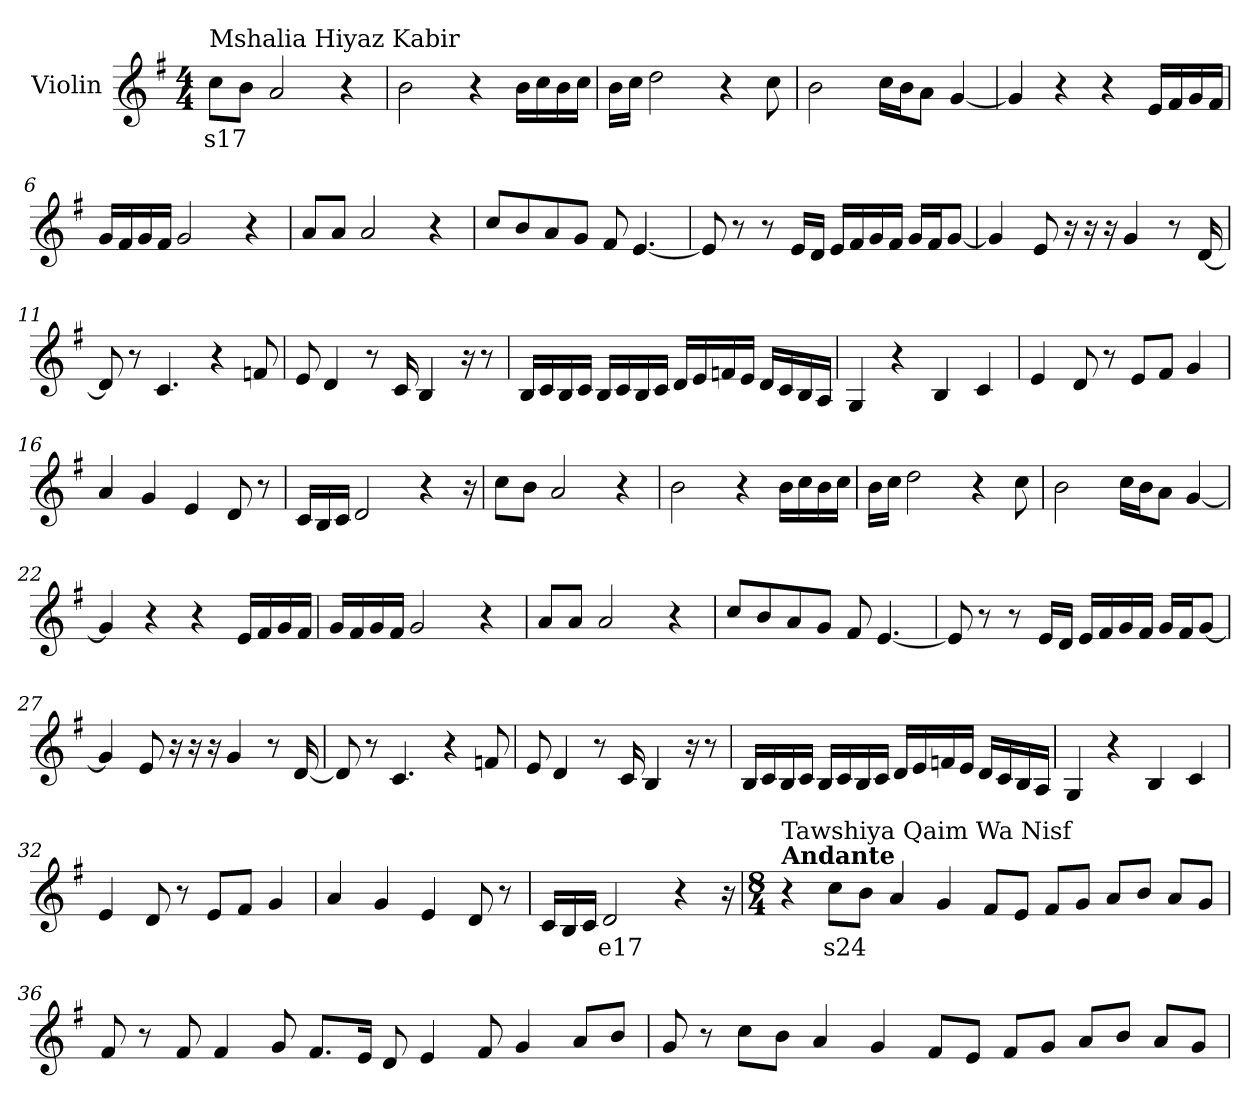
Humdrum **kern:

**kern	**text
*part1	*part1
*staff1	*staff1
*I"Violin	*
*clefG2	*
*k[f#]	*
*G:	*
*M4/4	*
=1	=1
!LO:TX:a:t=Mshalia Hiyaz Kabir	!
!	!LO:LY:b
8cc\L	s17
8b\J	.
2a/	.
4r	.
=2	=2
2b\	.
4r	.
16b\LL	.
16cc\	.
16b\	.
16cc\JJ	.
=3	=3
16b\LL	.
16cc\JJ	.
2dd\	.
4r	.
8cc\	.
=4	=4
2b\	.
16cc\LL	.
16b\J	.
8a\J	.
[4g/	.
!!LO:LB:g=z
=5	=5
4g/]	.
4r	.
4r	.
16e/LL	.
16f#/	.
16g/	.
16f#/JJ	.
=6	=6
16g/LL	.
16f#/	.
16g/	.
16f#/JJ	.
2g/	.
4r	.
=7	=7
8a/L	.
8a/J	.
2a/	.
4r	.
=8	=8
8cc/L	.
8b/	.
8a/	.
8g/J	.
8f#/	.
[4.e/	.
!!LO:LB:g=z
=9	=9
8e/]	.
8r	.
8r	.
16e/LL	.
16d/JJ	.
16e/LL	.
16f#/	.
16g/	.
16f#/JJ	.
16g/LL	.
16f#/J	.
[8g/J	.
=10	=10
4g/]	.
8e/	.
16r	.
16r	.
16r	.
4g/	.
8r	.
[16d/	.
=11	=11
8d/]	.
8r	.
4.c/	.
4r	.
8fn/	.
=12	=12
8e/	.
4d/	.
8r	.
16c/	.
4B/	.
16r	.
8r	.
!!LO:LB:g=z
=13	=13
16B/LL	.
16c/	.
16B/	.
16c/JJ	.
16B/LL	.
16c/	.
16B/	.
16c/JJ	.
16d/LL	.
16e/	.
16fn/	.
16e/JJ	.
16d/LL	.
16c/	.
16B/	.
16A/JJ	.
=14	=14
4G/	.
4r	.
4B/	.
4c/	.
=15	=15
4e/	.
8d/	.
8r	.
8e/L	.
8f#/J	.
4g/	.
=16	=16
4a/	.
4g/	.
4e/	.
8d/	.
8r	.
!!LO:LB:g=z
=17	=17
16c/LL	.
16B/	.
16c/JJ	.
2d/	.
4r	.
16r	.
=18	=18
8cc\L	.
8b\J	.
2a/	.
4r	.
=19	=19
2b\	.
4r	.
16b\LL	.
16cc\	.
16b\	.
16cc\JJ	.
=20	=20
16b\LL	.
16cc\JJ	.
2dd\	.
4r	.
8cc\	.
=21	=21
2b\	.
16cc\LL	.
16b\J	.
8a\J	.
[4g/	.
!!LO:LB:g=z
=22	=22
4g/]	.
4r	.
4r	.
16e/LL	.
16f#/	.
16g/	.
16f#/JJ	.
=23	=23
16g/LL	.
16f#/	.
16g/	.
16f#/JJ	.
2g/	.
4r	.
=24	=24
8a/L	.
8a/J	.
2a/	.
4r	.
=25	=25
8cc/L	.
8b/	.
8a/	.
8g/J	.
8f#/	.
[4.e/	.
!!LO:LB:g=z
=26	=26
8e/]	.
8r	.
8r	.
16e/LL	.
16d/JJ	.
16e/LL	.
16f#/	.
16g/	.
16f#/JJ	.
16g/LL	.
16f#/J	.
[8g/J	.
=27	=27
4g/]	.
8e/	.
16r	.
16r	.
16r	.
4g/	.
8r	.
[16d/	.
=28	=28
8d/]	.
8r	.
4.c/	.
4r	.
8fn/	.
=29	=29
8e/	.
4d/	.
8r	.
16c/	.
4B/	.
16r	.
8r	.
!!LO:PB:g=z
=30	=30
16B/LL	.
16c/	.
16B/	.
16c/JJ	.
16B/LL	.
16c/	.
16B/	.
16c/JJ	.
16d/LL	.
16e/	.
16fn/	.
16e/JJ	.
16d/LL	.
16c/	.
16B/	.
16A/JJ	.
=31	=31
4G/	.
4r	.
4B/	.
4c/	.
=32	=32
4e/	.
8d/	.
8r	.
8e/L	.
8f#/J	.
4g/	.
=33	=33
4a/	.
4g/	.
4e/	.
8d/	.
8r	.
!!LO:PB:g=z
=34	=34
16c/LL	.
16B/	.
16c/JJ	.
!	!LO:LY:b
2d/	e17
4r	.
16r	.
=35	=35
*M8/4	*
*MM65	*
!LO:TX:a:B:t=Andante	!
!LO:TX:a:t=Tawshiya Qaim Wa Nisf	!
4r	.
!	!LO:LY:b
8cc\L	s24
8b\J	.
4a/	.
4g/	.
8f#/L	.
8e/J	.
8f#/L	.
8g/J	.
8a/L	.
8b/J	.
8a/L	.
8g/J	.
!!LO:LB:g=z
=36	=36
8f#/	.
8r	.
8f#/	.
4f#/	.
8g/	.
8.f#/L	.
16e/Jk	.
8d/	.
4e/	.
8f#/	.
4g/	.
8a/L	.
8b/J	.
=37	=37
8g/	.
8r	.
8cc\L	.
8b\J	.
4a/	.
4g/	.
8f#/L	.
8e/J	.
8f#/L	.
8g/J	.
8a/L	.
8b/J	.
8a/L	.
8g/J	.
=	=
*-	*-
